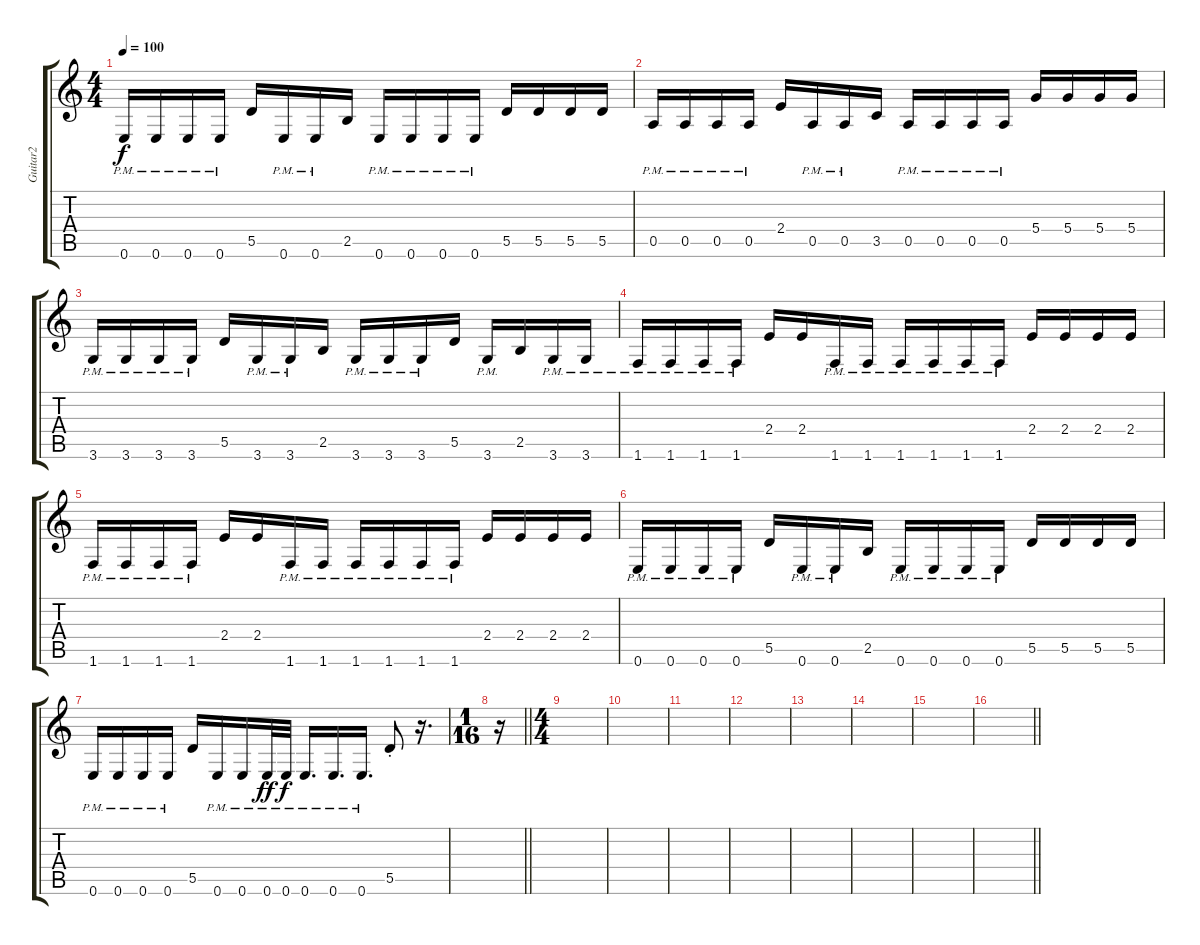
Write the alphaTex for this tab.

\track ("Guitar2" "Guitar2") {instrument distortionguitar}
\staff {score tabs}
\tuning (E4 B3 G3 D3 A2 E2) {hide}
\ts (4 4)
\tempo 100
\clef g2
\ks c
0.6{pm}.16{dy f} 0.6{pm}.16 0.6{pm}.16 0.6{pm}.16 5.5.16 0.6{pm}.16 0.6{pm}.16 2.5.16 0.6{pm}.16 0.6{pm}.16 0.6{pm}.16 0.6{pm}.16 5.5.16 5.5.16 5.5.16 5.5.16 |
0.5{pm}.16 0.5{pm}.16 0.5{pm}.16 0.5{pm}.16 2.4.16 0.5{pm}.16 0.5{pm}.16 3.5.16 0.5{pm}.16 0.5{pm}.16 0.5{pm}.16 0.5{pm}.16 5.4.16 5.4.16 5.4.16 5.4.16 |
3.6{pm}.16 3.6{pm}.16 3.6{pm}.16 3.6{pm}.16 5.5.16 3.6{pm}.16 3.6{pm}.16 2.5.16 3.6{pm}.16 3.6{pm}.16 3.6{pm}.16 5.5.16 3.6{pm}.16 2.5.16 3.6{pm}.16 3.6{pm}.16 |
1.6{pm}.16 1.6{pm}.16 1.6{pm}.16 1.6{pm}.16 2.4.16 2.4.16 1.6{pm}.16 1.6{pm}.16 1.6{pm}.16 1.6{pm}.16 1.6{pm}.16 1.6{pm}.16 2.4.16 2.4.16 2.4.16 2.4.16 |
1.6{pm}.16 1.6{pm}.16 1.6{pm}.16 1.6{pm}.16 2.4.16 2.4.16 1.6{pm}.16 1.6{pm}.16 1.6{pm}.16 1.6{pm}.16 1.6{pm}.16 1.6{pm}.16 2.4.16 2.4.16 2.4.16 2.4.16 |
0.6{pm}.16 0.6{pm}.16 0.6{pm}.16 0.6{pm}.16 5.5.16 0.6{pm}.16 0.6{pm}.16 2.5.16 0.6{pm}.16 0.6{pm}.16 0.6{pm}.16 0.6{pm}.16 5.5.16 5.5.16 5.5.16 5.5.16 |
0.6{pm}.16 0.6{pm}.16 0.6{pm}.16 0.6{pm}.16 5.5.16 0.6{pm}.16 0.6{pm}.16 0.6{pm}.32{dy ff} 0.6{pm}.32{dy f} 0.6{pm}.16{d} 0.6{pm}.16{d} 0.6{pm}.16{d} 5.5{st}.8 r.16{d} |
\ts (1 16)
\barLineRight lightlight
r.16 |
\ts (4 4)
|
|
|
|
|
|
|
\barLineRight lightlight
